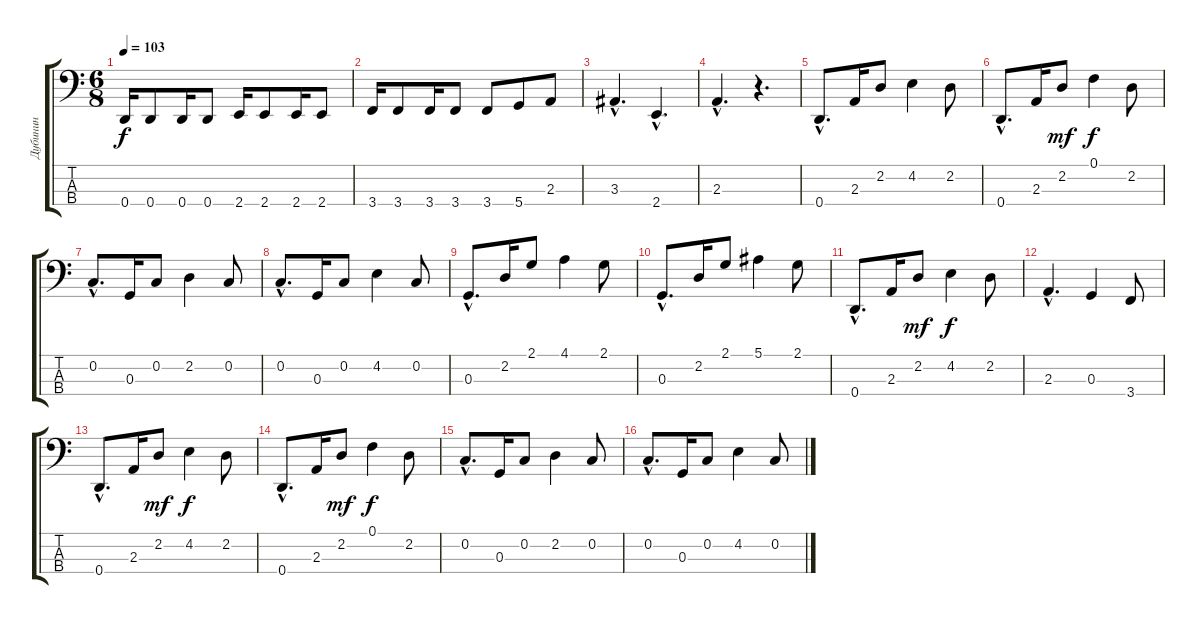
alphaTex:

\track ("Дубинин" "Дубинин") {instrument electricbassfinger}
\staff {score tabs}
\tuning (F2 C2 G1 D1) {hide}
\ts (6 8)
\tempo 103
\clef f4
\ks c
0.4.16{dy f} 0.4.8 0.4.16 0.4.8 2.4.16 2.4.8 2.4.16 2.4.8 |
3.4.16 3.4.8 3.4.16 3.4.8 3.4.8 5.4.8 2.3.8 |
3.3{hac}.4{d} 2.4{hac}.4{d} |
2.3{hac}.4{d} r.4{d} |
0.4{hac}.8{d} 2.3.16 2.2.8 4.2.4 2.2.8 |
0.4{hac}.8{d} 2.3.16 2.2.8{dy mf} 0.1.4{dy f} 2.2.8 |
0.2{hac}.8{d} 0.3.16 0.2.8 2.2.4 0.2.8 |
0.2{hac}.8{d} 0.3.16 0.2.8 4.2.4 0.2.8 |
0.3{hac}.8{d} 2.2.16 2.1.8 4.1.4 2.1.8 |
0.3{hac}.8{d} 2.2.16 2.1.8 5.1.4 2.1.8 |
0.4{hac}.8{d} 2.3.16 2.2.8{dy mf} 4.2.4{dy f} 2.2.8 |
2.3{hac}.4{d} 0.3.4 3.4.8 |
0.4{hac}.8{d} 2.3.16 2.2.8{dy mf} 4.2.4{dy f} 2.2.8 |
0.4{hac}.8{d} 2.3.16 2.2.8{dy mf} 0.1.4{dy f} 2.2.8 |
0.2{hac}.8{d} 0.3.16 0.2.8 2.2.4 0.2.8 |
0.2{hac}.8{d} 0.3.16 0.2.8 4.2.4 0.2.8
